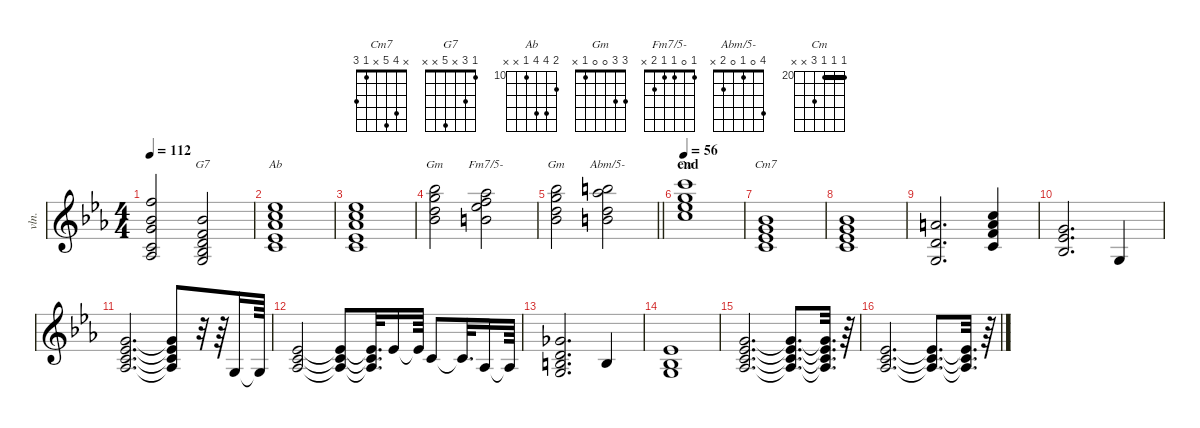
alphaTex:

\defaultSystemsLayout 4
\hideDynamics
\bracketExtendMode nobrackets
\otherSystemsTrackNameOrientation horizontal
\track ("Celesta" "vln.") {solo instrument synthstrings1}
\staff {score}
\tuning (E4 B3 G3 D3 A2 E2)
\chord ("Cm7" x 4 5 x 1 3)
\chord ("G7" 1 3 x 5 x x)
\chord ("Ab" 11 13 13 10 x x) {firstfret 10}
\chord ("Gm" 3 3 0 0 1 x)
\chord ("Fm7/5-" 1 0 1 1 2 x)
\chord ("Abm/5-" 4 0 1 0 2 x)
\chord ("Cm" 20 20 20 22 x x) {firstfret 20 barre (20 20)}
\ts (4 4)
\tempo 112
\clef g2
\ks cminor
(13.1{acc forcenatural} 11.2{acc b} 12.3{acc forcenatural} 10.4{acc forcenatural} 11.5{acc b}).2{dy f beam Up} (1.1{acc forcenatural} 3.2{acc forcenatural} 15.3{acc b} 5.4{acc forcenatural} 18.6{acc b}).2{ch "G7" beam Up} |
(11.1{acc b} 13.2{acc forcenatural} 13.3{acc b} 10.4{acc forcenatural} 18.5{acc b}).1{ch "Ab" beam Up} |
(11.1{acc b} 13.2{acc forcenatural} 13.3{acc b} 10.4{acc forcenatural} 18.5{acc b}).1{beam Up} |
(18.1{acc b} 11.2{acc b} 19.3{acc forcenatural} 29.4{acc forcenatural}).2{ch "Gm" beam Down} (11.1{acc b} 21.2{acc b} 22.3{acc forcenatural} 21.4{acc forcenatural}).2{ch "Fm7/5-" beam Down} |
\barLineRight lightlight
(15.1{acc forcenatural} 23.2{acc b} 19.3{acc forcenatural} 20.4{acc b}).2{ch "Gm" beam Down} (16.1{acc b} 24.2{acc forcenatural} 16.3{acc forcenatural} 24.4{acc forcenatural}).2{ch "Abm/5-" beam Down} |
\section ("" "end")
\tempo 56
(20.1{acc forcenatural} 20.2{acc forcenatural} 20.3{acc b} 22.4{acc forcenatural}).1{ch "Cm" beam Down} |
(6.1{acc b} 1.2{acc forcenatural} 13.4{acc b} 22.5{acc forcenatural}).1{ch "Cm7" beam Up} |
(6.1{acc b} 1.2{acc forcenatural} 13.4{acc b} 22.5{acc forcenatural}).1{beam Up} |
(3.2{acc forcenatural} 19.4{acc forcenatural} 10.5{acc forcenatural}).2{d beam Up} (8.1{acc forcenatural} 10.2{acc forcenatural} 10.4{acc forcenatural} 20.5{acc forcenatural}).4{beam Up} |
\ks eb
(8.2{acc forcenatural} 8.3{acc b} 8.4{acc b}).2{d beam Up} 0.3{acc forcenatural}.4{beam Up} |
(8.2{acc forcenatural} 8.3{acc b} 10.4{acc forcenatural} 11.5{acc b}).2{d beam Up} (8.2{t acc forcenatural} 8.3{t acc b} 10.4{t acc forcenatural} 11.5{t acc b}).8{beam Up} r.32{beam Up} r.64{beam Up} 0.3{acc forcenatural}.16{beam Up} 0.3{t acc forcenatural}.64{beam Up} |
(4.2{acc b} 5.3{acc forcenatural} 6.4{acc b}).2{beam Up} (4.2{t acc b} 5.3{t acc forcenatural} 6.4{t acc b}).8{beam Up} (4.2{t acc b} 5.3{t acc forcenatural} 6.4{t acc b}).32{d beam Up} 4.2{acc b}.16{beam Up} 4.2{t acc b}.64{beam Up} 5.3{acc forcenatural}.8{beam Up} 5.3{t acc forcenatural}.32{d beam Up} 6.4{acc b}.16{beam Up} 6.4{t acc b}.64{beam Up} |
(2.1{acc b} 3.2{acc forcenatural} 4.3{acc forcenatural} 5.4{acc forcenatural}).2{d beam Up} 0.2{acc forcenatural}.4{beam Up} |
(4.2{acc b} 3.3{acc b} 5.4{acc forcenatural}).1{beam Up} |
(3.1{acc forcenatural} 4.2{acc b} 5.3{acc forcenatural} 6.4{acc b}).2{d beam Up} (3.1{t acc forcenatural} 4.2{t acc b} 5.3{t acc forcenatural} 6.4{t acc b}).8{d beam Up} (3.1{t acc forcenatural} 4.2{t acc b} 5.3{t acc forcenatural} 6.4{t acc b}).32{d beam Up} r.64{beam Up} |
(4.2{acc b} 5.3{acc forcenatural} 6.4{acc b}).2{d beam Up} (4.2{t acc b} 5.3{t acc forcenatural} 6.4{t acc b}).8{d beam Up} (4.2{t acc b} 5.3{t acc forcenatural} 6.4{t acc b}).32{d beam Up} r.64{beam Up}
